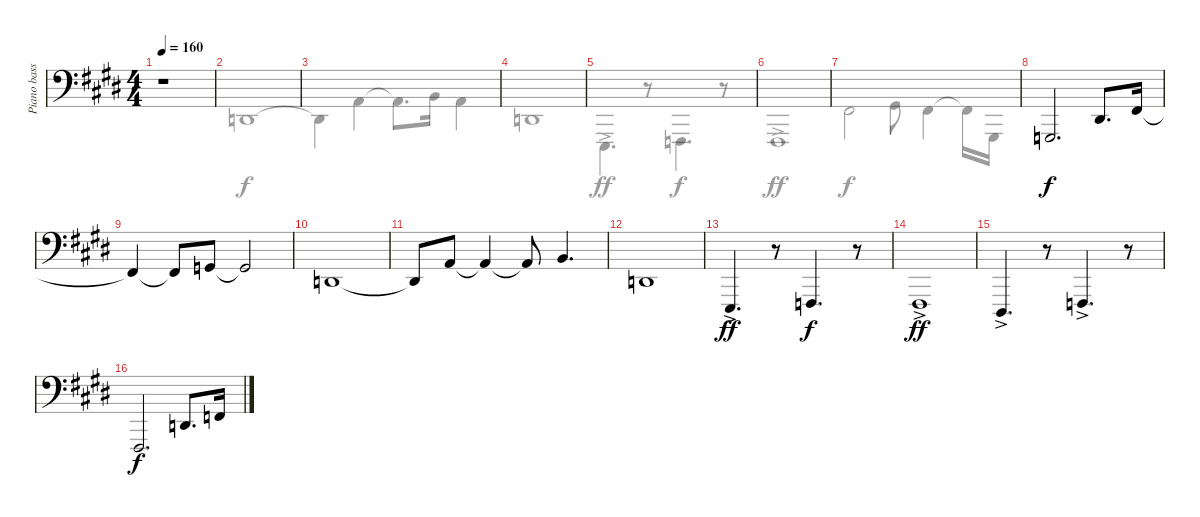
\track ("Piano bass (solo)" "Piano bass") {instrument acousticgrandpiano}
\staff {score}
\tuning (E3 B2 G2 D2 A1 Eb1) {hide}
\voice
\ts (4 4)
\tempo 160
\clef f4
\ks e
r.1{dy f} |
|
|
|
|
|
|
4.6.2{d} 6.5.8{d} 4.4.16 |
4.4{t}.4 4.4{t}.8 5.4.8 5.4{t}.2 |
5.5.1 |
5.5{t}.8 2.3.8 2.3{t}.4 2.3{t}.8 0.2.4{d} |
0.4.1 |
1.6{ac}.4{d dy ff} r.8 2.6.4{d dy f} r.8 |
3.6{ac}.1{dy ff} |
0.6{ac}.4{d} r.8 2.6{ac}.4{d} r.8 |
3.6.2{d dy f} 0.4.8{d} 3.4.16
\voice
\clef f4
\ottava regular
\simile none
\ks e
|
0.4.1 |
0.4{t}.4 2.3.4 2.3{t}.8{d} 0.2.16 2.3.4 |
0.4.1 |
1.6{ac}.4{d dy ff} r.8 2.6.4{d dy f} r.8 |
3.6{ac}.1{dy ff} |
4.4.2{dy f} 1.3.8 4.4.4 4.4{t}.16 5.6.16 |
|
|
|
|
|
|
|
|
